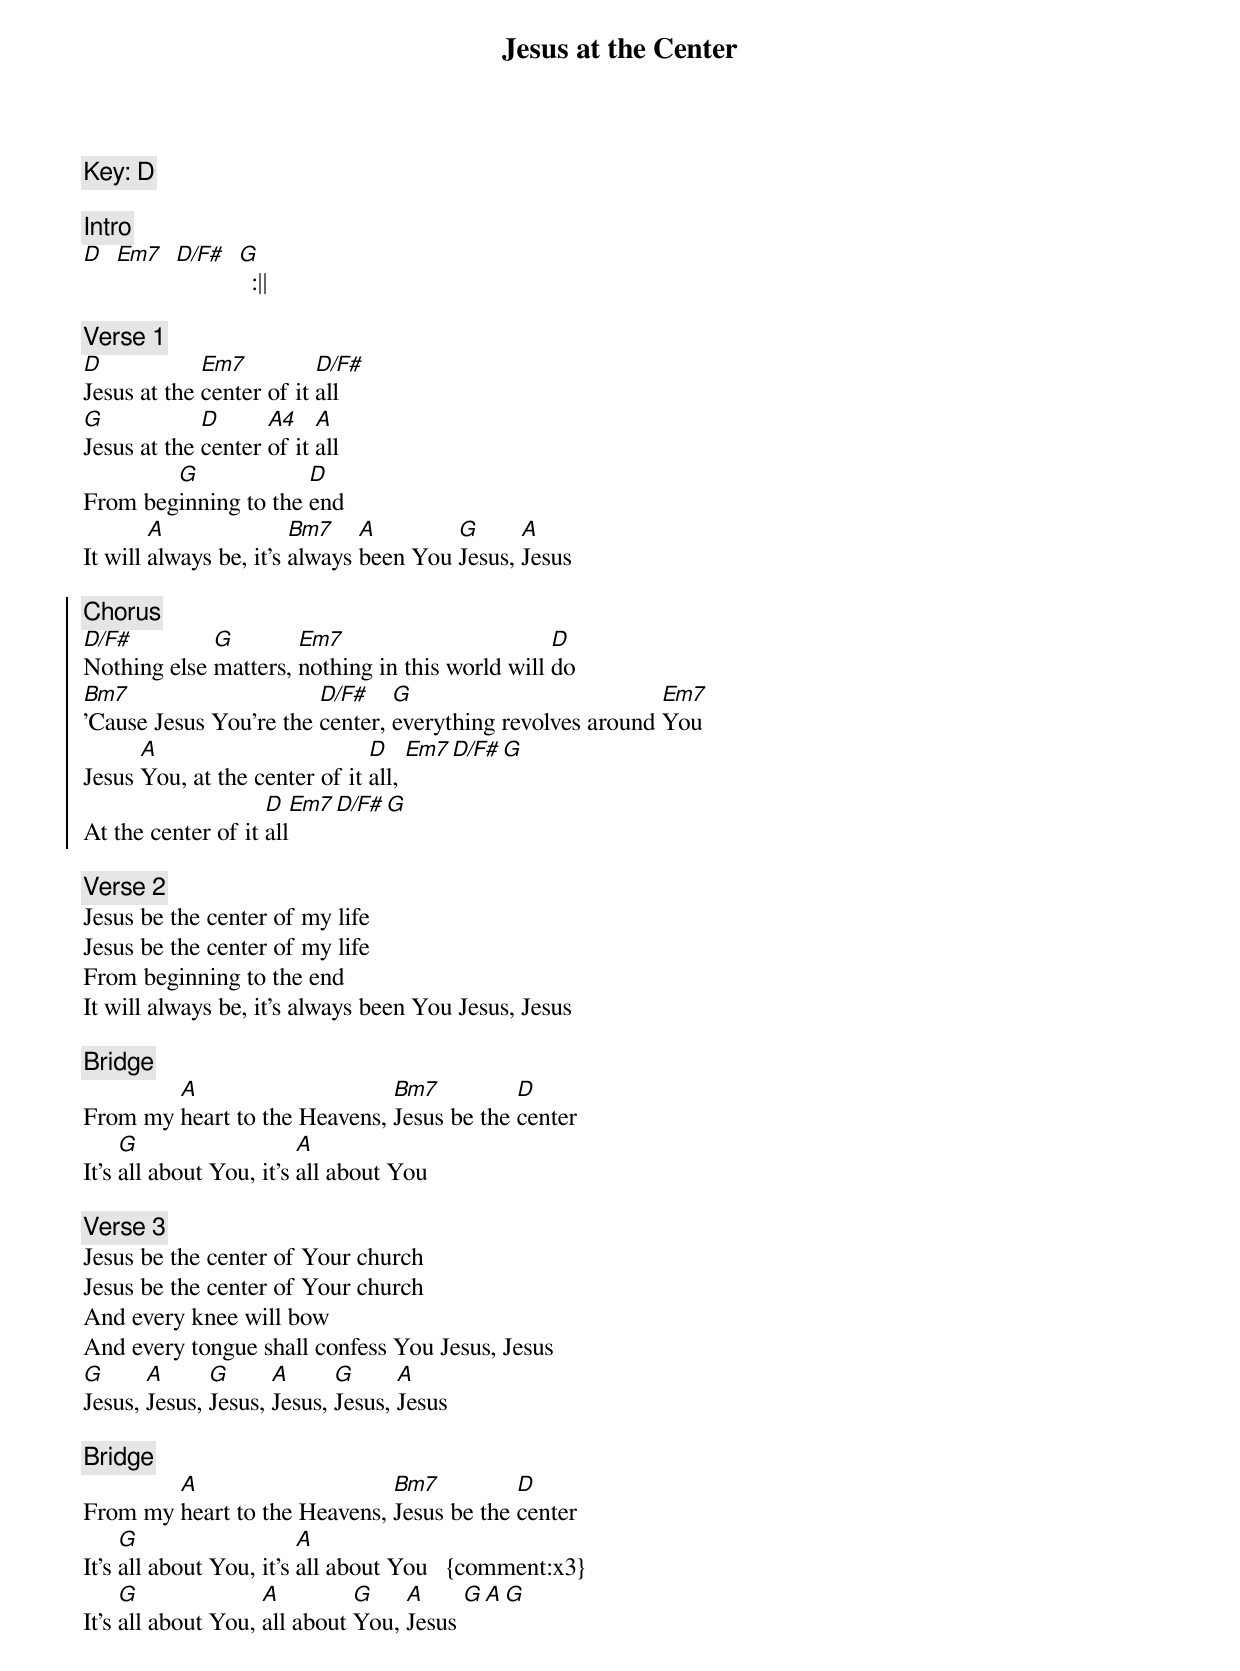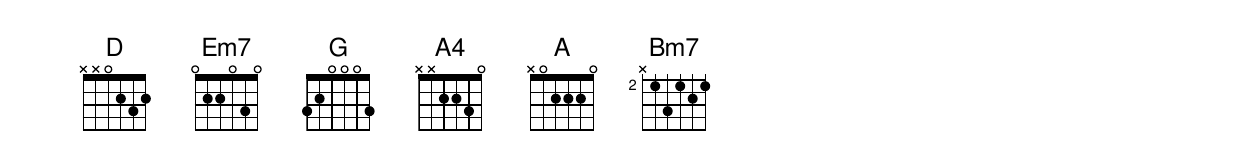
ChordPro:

{title:Jesus at the Center}
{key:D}
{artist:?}
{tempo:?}

{comment:Key: [D]}

{comment:Intro}
[D]  [Em7]  [D/F#]  [G]  :||

{comment:Verse 1}
[D]Jesus at the [Em7]center of it [D/F#]all
[G]Jesus at the [D]center [A4]of it [A]all
From beg[G]inning to the [D]end
It will [A]always be, it's [Bm7]always [A]been You [G]Jesus, [A]Jesus

{start_of_chorus}
{comment:Chorus}
[D/F#]Nothing else [G]matters, [Em7]nothing in this world will [D]do
[Bm7]'Cause Jesus You're the [D/F#]center, [G]everything revolves around [Em7]You
Jesus [A]You, at the center of it [D]all, [Em7][D/F#][G]
At the center of it [D]all[Em7][D/F#][G]
{end_of_chorus}

{comment: Verse 2}
Jesus be the center of my life
Jesus be the center of my life
From beginning to the end
It will always be, it's always been You Jesus, Jesus

{comment:Bridge}
From my [A]heart to the Heavens, [Bm7]Jesus be the [D]center
It's [G]all about You, it's [A]all about You

{comment: Verse 3}
Jesus be the center of Your church
Jesus be the center of Your church
And every knee will bow
And every tongue shall confess You Jesus, Jesus
[G]Jesus, [A]Jesus, [G]Jesus, [A]Jesus, [G]Jesus, [A]Jesus

{comment:Bridge}
From my [A]heart to the Heavens, [Bm7]Jesus be the [D]center
It's [G]all about You, it's [A]all about You   {comment:x3}
It's [G]all about You, [A]all about [G]You, [A]Jesus [G][A][G]
